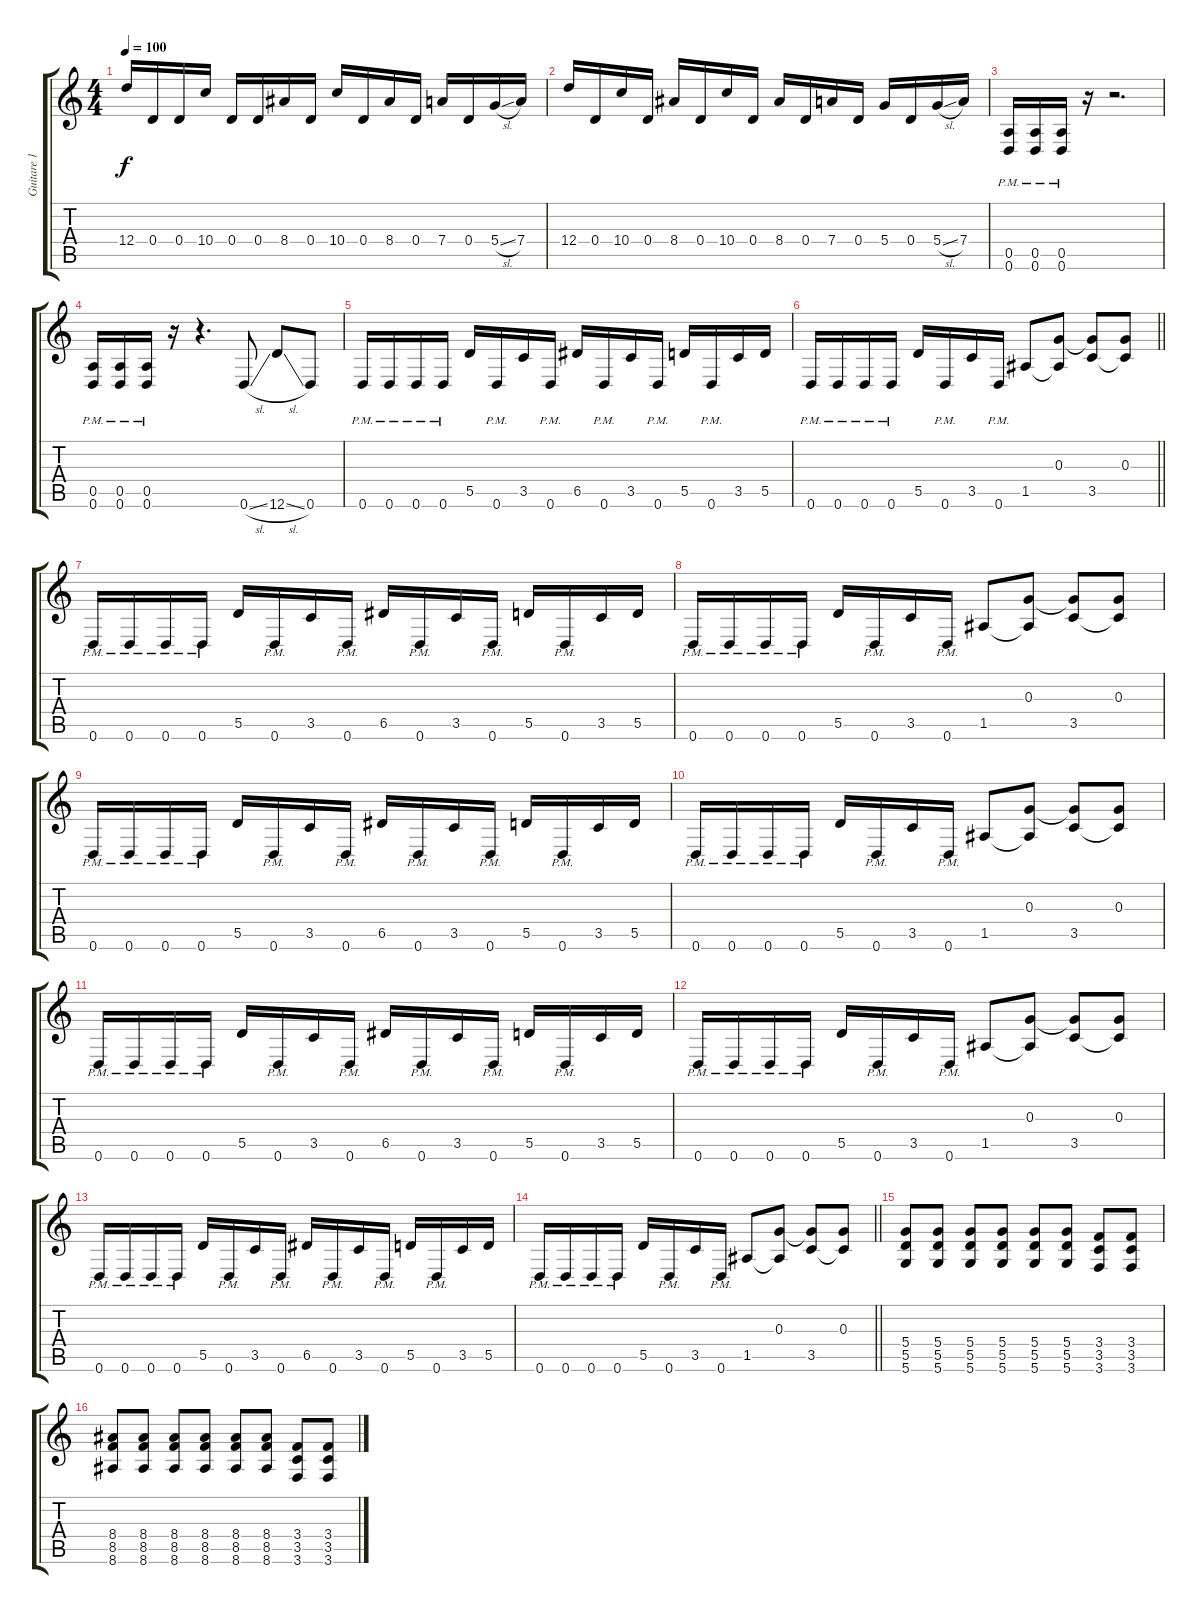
\track ("Guitare 1" "Guitare 1") {instrument distortionguitar}
\staff {score tabs}
\tuning (E4 B3 G3 D3 A2 D2) {hide}
\ts (4 4)
\tempo 100
\clef g2
\ks c
12.4.16{dy f} 0.4.16 0.4.16 10.4.16 0.4.16 0.4.16 8.4.16 0.4.16 10.4.16 0.4.16 8.4.16 0.4.16 7.4.16 0.4.16 5.4{sl}.16 7.4.16 |
12.4.16 0.4.16 10.4.16 0.4.16 8.4.16 0.4.16 10.4.16 0.4.16 8.4.16 0.4.16 7.4.16 0.4.16 5.4.16 0.4.16 5.4{sl}.16 7.4.16 |
(0.5{pm} 0.6{pm}).16 (0.5{pm} 0.6{pm}).16 (0.5{pm} 0.6{pm}).16 r.16 r.2{d} |
(0.5{pm} 0.6{pm}).16 (0.5{pm} 0.6{pm}).16 (0.5{pm} 0.6{pm}).16 r.16 r.4{d} 0.6{sl}.8 12.6{sl}.8 0.6.8 |
0.6{pm}.16 0.6{pm}.16 0.6{pm}.16 0.6{pm}.16 5.5.16 0.6{pm}.16 3.5.16 0.6{pm}.16 6.5.16 0.6{pm}.16 3.5.16 0.6{pm}.16 5.5.16 0.6{pm}.16 3.5.16 5.5.16 |
\barLineRight lightlight
0.6{pm}.16 0.6{pm}.16 0.6{pm}.16 0.6{pm}.16 5.5.16 0.6{pm}.16 3.5.16 0.6{pm}.16 1.5.8 (0.3 1.5{t}).8 (0.3{t} 3.5).8 (0.3 3.5{t}).8 |
\section ("" "")
0.6{pm}.16 0.6{pm}.16 0.6{pm}.16 0.6{pm}.16 5.5.16 0.6{pm}.16 3.5.16 0.6{pm}.16 6.5.16 0.6{pm}.16 3.5.16 0.6{pm}.16 5.5.16 0.6{pm}.16 3.5.16 5.5.16 |
0.6{pm}.16 0.6{pm}.16 0.6{pm}.16 0.6{pm}.16 5.5.16 0.6{pm}.16 3.5.16 0.6{pm}.16 1.5.8 (0.3 1.5{t}).8 (0.3{t} 3.5).8 (0.3 3.5{t}).8 |
0.6{pm}.16 0.6{pm}.16 0.6{pm}.16 0.6{pm}.16 5.5.16 0.6{pm}.16 3.5.16 0.6{pm}.16 6.5.16 0.6{pm}.16 3.5.16 0.6{pm}.16 5.5.16 0.6{pm}.16 3.5.16 5.5.16 |
0.6{pm}.16 0.6{pm}.16 0.6{pm}.16 0.6{pm}.16 5.5.16 0.6{pm}.16 3.5.16 0.6{pm}.16 1.5.8 (0.3 1.5{t}).8 (0.3{t} 3.5).8 (0.3 3.5{t}).8 |
0.6{pm}.16 0.6{pm}.16 0.6{pm}.16 0.6{pm}.16 5.5.16 0.6{pm}.16 3.5.16 0.6{pm}.16 6.5.16 0.6{pm}.16 3.5.16 0.6{pm}.16 5.5.16 0.6{pm}.16 3.5.16 5.5.16 |
0.6{pm}.16 0.6{pm}.16 0.6{pm}.16 0.6{pm}.16 5.5.16 0.6{pm}.16 3.5.16 0.6{pm}.16 1.5.8 (0.3 1.5{t}).8 (0.3{t} 3.5).8 (0.3 3.5{t}).8 |
0.6{pm}.16 0.6{pm}.16 0.6{pm}.16 0.6{pm}.16 5.5.16 0.6{pm}.16 3.5.16 0.6{pm}.16 6.5.16 0.6{pm}.16 3.5.16 0.6{pm}.16 5.5.16 0.6{pm}.16 3.5.16 5.5.16 |
\barLineRight lightlight
0.6{pm}.16 0.6{pm}.16 0.6{pm}.16 0.6{pm}.16 5.5.16 0.6{pm}.16 3.5.16 0.6{pm}.16 1.5.8 (0.3 1.5{t}).8 (0.3{t} 3.5).8 (0.3 3.5{t}).8 |
\section ("" "")
(5.4 5.5 5.6).8 (5.4 5.5 5.6).8 (5.4 5.5 5.6).8 (5.4 5.5 5.6).8 (5.4 5.5 5.6).8 (5.4 5.5 5.6).8 (3.4 3.5 3.6).8 (3.4 3.5 3.6).8 |
(8.4 8.5 8.6).8 (8.4 8.5 8.6).8 (8.4 8.5 8.6).8 (8.4 8.5 8.6).8 (8.4 8.5 8.6).8 (8.4 8.5 8.6).8 (3.4 3.5 3.6).8 (3.4 3.5 3.6).8
